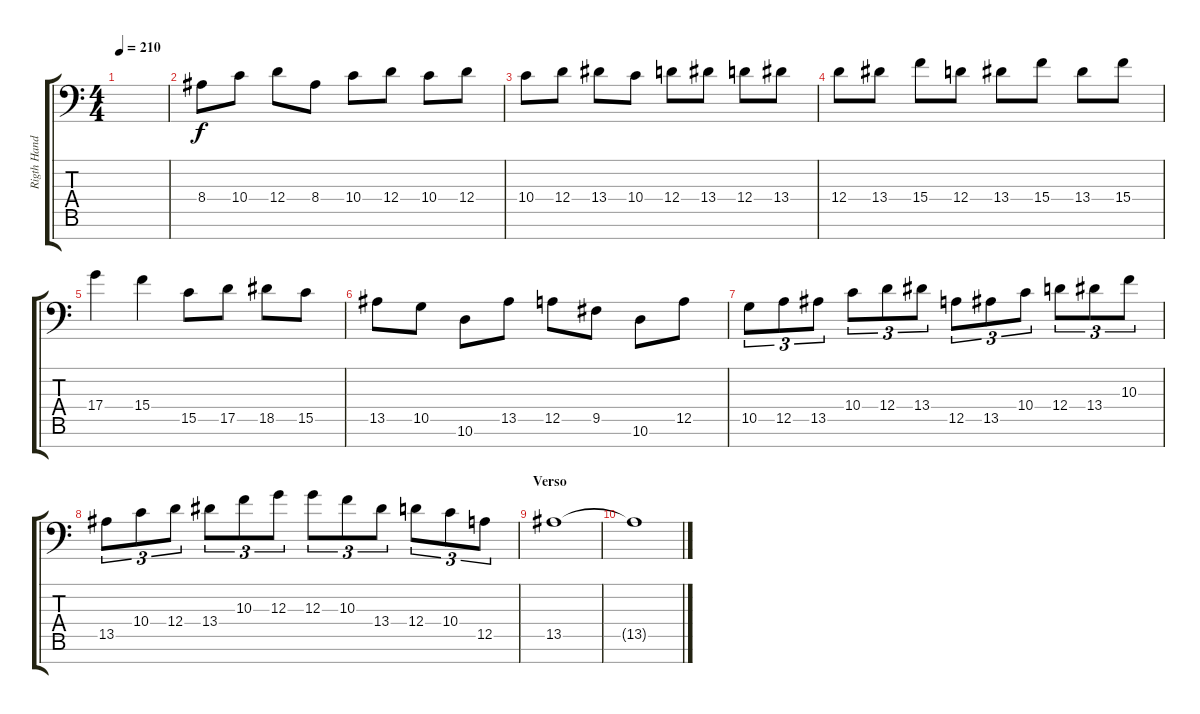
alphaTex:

\track ("Rigth Hand" "Rigth Hand") {instrument churchorgan}
\staff {score tabs}
\tuning (E4 B3 G3 D3 A2 E2 G1) {hide}
\ts (4 4)
\tempo 210
\clef f4
\ks c
|
8.4.8{volume 12} 10.4.8 12.4.8 8.4.8 10.4.8 12.4.8 10.4.8 12.4.8 |
10.4.8 12.4.8 13.4.8 10.4.8 12.4.8 13.4.8 12.4.8 13.4.8 |
12.4.8 13.4.8 15.4.8 12.4.8 13.4.8 15.4.8 13.4.8 15.4.8 |
17.4.4 15.4.4 15.5.8 17.5.8 18.5.8 15.5.8 |
13.5.8 10.5.8 10.6.8 13.5.8 12.5.8 9.5.8 10.6.8 12.5.8 |
10.5.8{tu (3 2)} 12.5.8{tu (3 2)} 13.5.8{tu (3 2)} 10.4.8{tu (3 2)} 12.4.8{tu (3 2)} 13.4.8{tu (3 2)} 12.5.8{tu (3 2)} 13.5.8{tu (3 2)} 10.4.8{tu (3 2)} 12.4.8{tu (3 2)} 13.4.8{tu (3 2)} 10.3.8{tu (3 2)} |
13.5.8{tu (3 2)} 10.4.8{tu (3 2)} 12.4.8{tu (3 2)} 13.4.8{tu (3 2)} 10.3.8{tu (3 2)} 12.3.8{tu (3 2)} 12.3.8{tu (3 2)} 10.3.8{tu (3 2)} 13.4.8{tu (3 2)} 12.4.8{tu (3 2)} 10.4.8{tu (3 2)} 12.5.8{tu (3 2)} |
\section ("" "Verso")
13.5.1 |
13.5{t}.1
